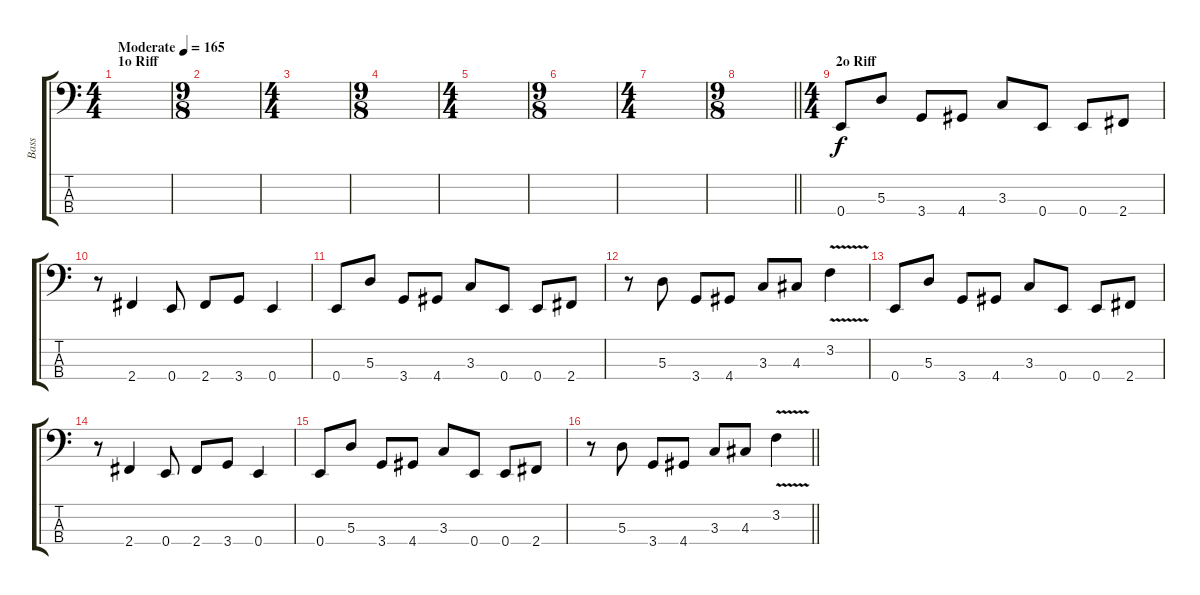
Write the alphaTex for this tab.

\track ("Bass" "Bass") {instrument electricbassfinger}
\staff {score tabs}
\tuning (G2 D2 A1 E1) {hide}
\ts (4 4)
\section ("" "1o Riff")
\tempo (165 "Moderate")
\clef f4
\ks c
|
\ts (9 8)
|
\ts (4 4)
|
\ts (9 8)
|
\ts (4 4)
|
\ts (9 8)
|
\ts (4 4)
|
\ts (9 8)
\barLineRight lightlight
|
\ts (4 4)
\section ("" "2o Riff")
0.4.8 5.3.8 3.4.8 4.4.8 3.3.8 0.4.8 0.4.8 2.4.8 |
r.8 2.4.4 0.4.8 2.4.8 3.4.8 0.4.4 |
0.4.8 5.3.8 3.4.8 4.4.8 3.3.8 0.4.8 0.4.8 2.4.8 |
r.8 5.3.8 3.4.8 4.4.8 3.3.8 4.3.8 3.2{v}.4 |
0.4.8 5.3.8 3.4.8 4.4.8 3.3.8 0.4.8 0.4.8 2.4.8 |
r.8 2.4.4 0.4.8 2.4.8 3.4.8 0.4.4 |
0.4.8 5.3.8 3.4.8 4.4.8 3.3.8 0.4.8 0.4.8 2.4.8 |
\barLineRight lightlight
r.8 5.3.8 3.4.8 4.4.8 3.3.8 4.3.8 3.2{v}.4
